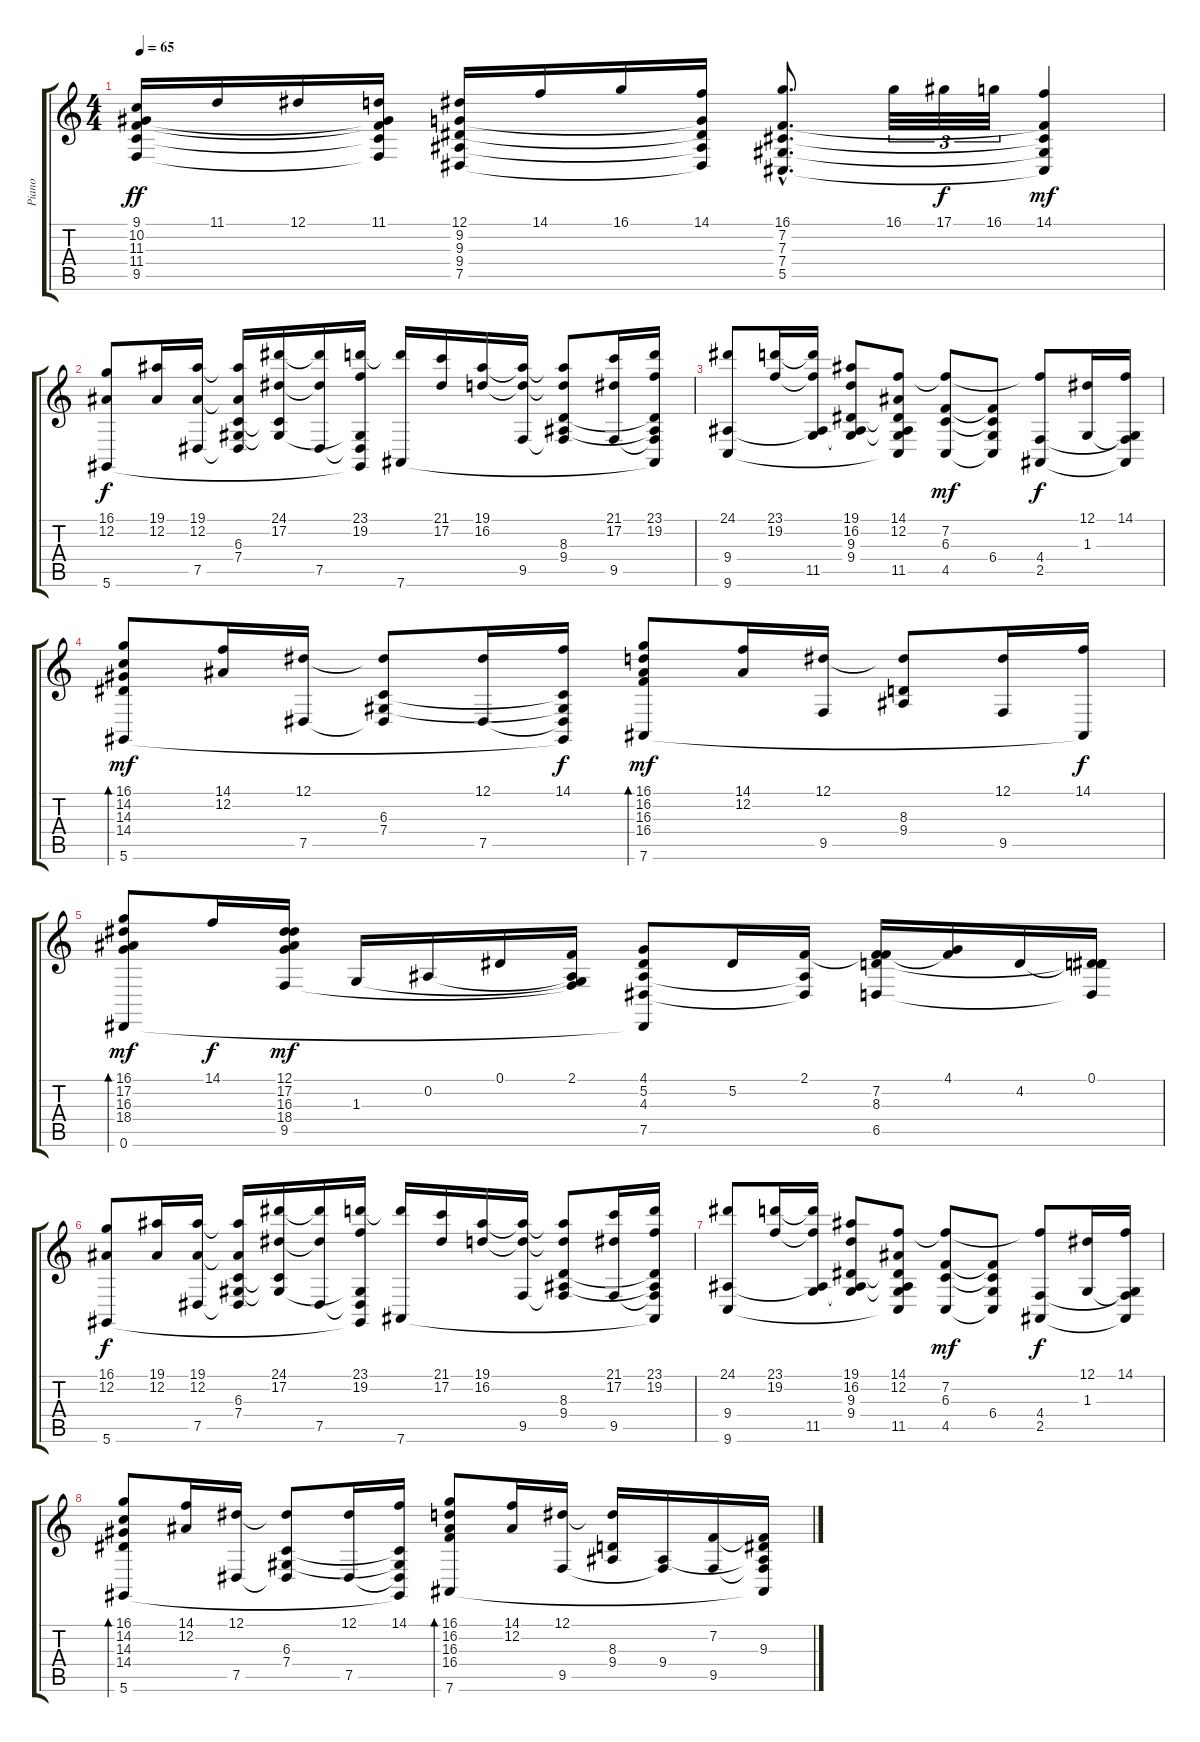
\track ("Piano" "Piano") {instrument brightacousticpiano}
\staff {score tabs}
\tuning (Eb4 Bb3 Gb3 Db3 Ab2 Eb2) {hide}
\ts (4 4)
\tempo 65
\clef g2
\ks c
(9.1 10.2 11.3 11.4 9.5).16{dy ff} 11.1.16 12.1.16 (11.1 10.2{t} 11.3{t} 11.4{t} 9.5{t}).16 (12.1 9.2 9.3 9.4 7.5).16 14.1.16 16.1.16 (14.1 9.2{t} 9.3{t} 9.4{t} 7.5{t}).16 (16.1{hac} 7.2{hac} 7.3{hac} 7.4{hac} 5.5{hac}).8{d} 16.1.32{tu (3 2)} 17.1.32{tu (3 2) dy f} 16.1.32{tu (3 2)} (14.1 7.2{t} 7.3{t} 7.4{t} 5.5{t}).4{dy mf} |
(16.1 12.2 5.6).8{dy f} (19.1 12.2).16 (19.1 12.2 7.5).16 (19.1{t} 12.2{t} 6.3 7.4 7.5{t}).16 (24.1 17.2 6.3{t} 7.4{t}).16 (24.1{t} 17.2{t} 7.5).16 (23.1 19.2 7.4{t} 7.5{t} 5.6{t}).16 (23.1{t} 7.6).16 (21.1 17.2).16 (19.1 16.2).16 (19.1{t} 16.2{t} 9.5).16 (19.1{t} 16.2{t} 8.3 9.4 9.5{t}).8 (21.1 17.2 9.5).16 (23.1 19.2 8.3{t} 9.4{t} 9.5{t} 7.6{t}).16 |
(24.1 9.4 9.6).8 (23.1 19.2).16 (23.1{t} 19.2{t} 9.4{t} 11.5).16 (19.1 16.2 9.3 9.4 11.5{t}).8 (14.1 12.2 9.3{t} 9.4{t} 11.5 9.6{t}).8 (14.1{t} 7.2 6.3 4.5).8{dy mf} (7.2{t} 6.3{t} 6.4 4.5{t}).8 (14.1{t} 4.4 2.5).8{dy f} (12.1 1.3).16 (14.1 1.3{t} 4.4{t} 2.5{t}).16 |
(16.1 14.2 14.3 14.4 5.6).8{bd 120 dy mf} (14.1 12.2).16 (12.1 7.5).16 (12.1{t} 6.3 7.4 7.5{t}).8 (12.1 7.5).16 (14.1 6.3{t} 7.4{t} 7.5{t} 5.6{t}).16{dy f} (16.1 16.2 16.3 16.4 7.6).8{bd 120 dy mf} (14.1 12.2).16 (12.1 9.5).16 (12.1{t} 8.3 9.4).8 (12.1 9.5).16 (14.1 7.6{t}).16{dy f} |
(16.1 17.2 16.3 18.4 0.6).8{bd 120 dy mf} 14.1.16{dy f} (12.1 17.2 16.3 18.4 9.5).16{dy mf} 1.3.16 0.2.16 0.1.16 (2.1 0.2{t} 1.3{t} 9.5{t}).16 (4.1 5.2 4.3 7.5 0.6{t}).8 5.2.16 (2.1 4.3{t} 7.5{t}).16 (2.1{t} 7.2 8.3 6.5).16 (4.1 7.2{t}).16 4.2.16 (0.1 4.2{t} 8.3{t} 6.5{t}).16 |
(16.1 12.2 5.6).8{dy f} (19.1 12.2).16 (19.1 12.2 7.5).16 (19.1{t} 12.2{t} 6.3 7.4 7.5{t}).16 (24.1 17.2 6.3{t} 7.4{t}).16 (24.1{t} 17.2{t} 7.5).16 (23.1 19.2 7.4{t} 7.5{t} 5.6{t}).16 (23.1{t} 7.6).16 (21.1 17.2).16 (19.1 16.2).16 (19.1{t} 16.2{t} 9.5).16 (19.1{t} 16.2{t} 8.3 9.4 9.5{t}).8 (21.1 17.2 9.5).16 (23.1 19.2 8.3{t} 9.4{t} 9.5{t} 7.6{t}).16 |
(24.1 9.4 9.6).8 (23.1 19.2).16 (23.1{t} 19.2{t} 9.4{t} 11.5).16 (19.1 16.2 9.3 9.4 11.5{t}).8 (14.1 12.2 9.3{t} 9.4{t} 11.5 9.6{t}).8 (14.1{t} 7.2 6.3 4.5).8{dy mf} (7.2{t} 6.3{t} 6.4 4.5{t}).8 (14.1{t} 4.4 2.5).8{dy f} (12.1 1.3).16 (14.1 1.3{t} 4.4{t} 2.5{t}).16 |
(16.1 14.2 14.3 14.4 5.6).8{bd 120} (14.1 12.2).16 (12.1 7.5).16 (12.1{t} 6.3 7.4 7.5{t}).8 (12.1 7.5).16 (14.1 6.3{t} 7.4{t} 7.5{t} 5.6{t}).16 (16.1 16.2 16.3 16.4 7.6).8{bd 120} (14.1 12.2).16 (12.1 9.5).16 (12.1{t} 8.3 9.4).16 (9.4 9.5{t}).16 (7.2 9.5).16 (7.2{t} 9.3 9.4{t} 9.5{t} 7.6{t}).16
